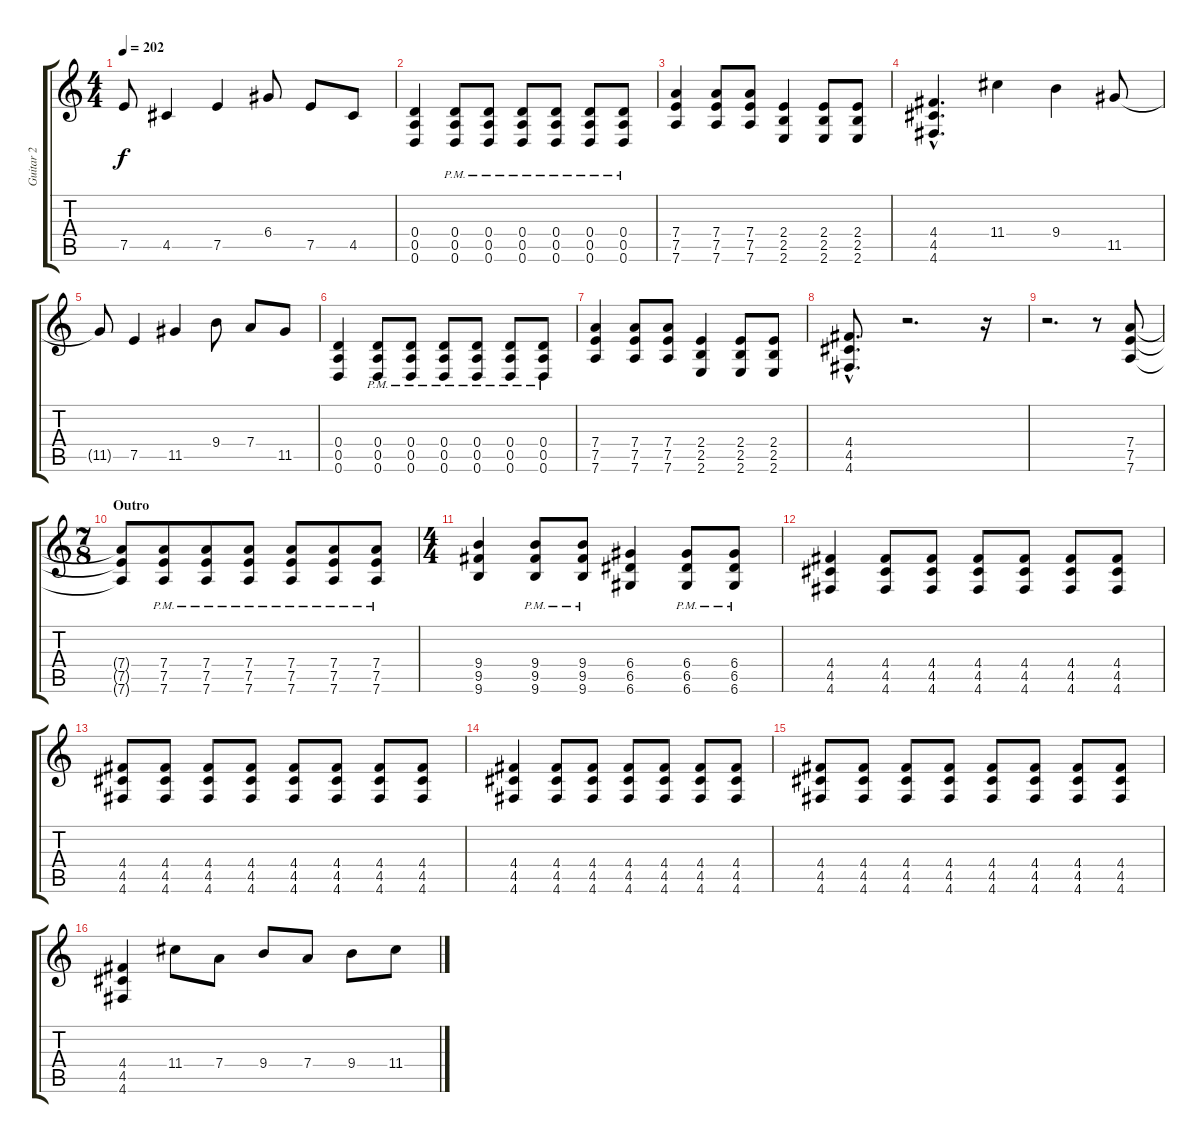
\track ("Guitar 2" "Guitar 2") {instrument distortionguitar}
\staff {score tabs}
\tuning (E4 B3 G3 D3 A2 D2) {hide}
\ts (4 4)
\tempo 202
\clef g2
\ks c
7.5{t}.8{dy f} 4.5.4 7.5.4 6.4.8 7.5.8 4.5.8 |
(0.4 0.5 0.6).4 (0.4{pm} 0.5{pm} 0.6{pm}).8 (0.4{pm} 0.5{pm} 0.6{pm}).8 (0.4{pm} 0.5{pm} 0.6{pm}).8 (0.4{pm} 0.5{pm} 0.6{pm}).8 (0.4{pm} 0.5{pm} 0.6{pm}).8 (0.4{pm} 0.5{pm} 0.6{pm}).8 |
(7.4 7.5 7.6).4 (7.4 7.5 7.6).8 (7.4 7.5 7.6).8 (2.4 2.5 2.6).4 (2.4 2.5 2.6).8 (2.4 2.5 2.6).8 |
(4.4{hac} 4.5{hac} 4.6{hac}).4{d} 11.4.4 9.4.4 11.5.8 |
11.5{t}.8 7.5.4 11.5.4 9.4.8 7.4.8 11.5.8 |
(0.4 0.5 0.6).4 (0.4{pm} 0.5{pm} 0.6{pm}).8 (0.4{pm} 0.5{pm} 0.6{pm}).8 (0.4{pm} 0.5{pm} 0.6{pm}).8 (0.4{pm} 0.5{pm} 0.6{pm}).8 (0.4{pm} 0.5{pm} 0.6{pm}).8 (0.4{pm} 0.5{pm} 0.6{pm}).8 |
(7.4 7.5 7.6).4 (7.4 7.5 7.6).8 (7.4 7.5 7.6).8 (2.4 2.5 2.6).4 (2.4 2.5 2.6).8 (2.4 2.5 2.6).8 |
(4.4{hac} 4.5{hac} 4.6{hac}).8{d} r.2{d} r.16 |
r.2{d} r.8 (7.4 7.5 7.6).8 |
\ts (7 8)
\section ("" "Outro")
(7.4{t} 7.5{t} 7.6{t}).8 (7.4{pm} 7.5{pm} 7.6{pm}).8 (7.4{pm} 7.5{pm} 7.6{pm}).8 (7.4{pm} 7.5{pm} 7.6{pm}).8 (7.4{pm} 7.5{pm} 7.6{pm}).8 (7.4{pm} 7.5{pm} 7.6{pm}).8 (7.4{pm} 7.5{pm} 7.6{pm}).8 |
\ts (4 4)
(9.4 9.5 9.6).4 (9.4{pm} 9.5{pm} 9.6{pm}).8 (9.4{pm} 9.5{pm} 9.6{pm}).8 (6.4 6.5 6.6).4 (6.4{pm} 6.5{pm} 6.6{pm}).8 (6.4{pm} 6.5{pm} 6.6{pm}).8 |
(4.4 4.5 4.6).4{volume 7} (4.4 4.5 4.6).8 (4.4 4.5 4.6).8 (4.4 4.5 4.6).8 (4.4 4.5 4.6).8 (4.4 4.5 4.6).8 (4.4 4.5 4.6).8 |
(4.4 4.5 4.6).8 (4.4 4.5 4.6).8 (4.4 4.5 4.6).8 (4.4 4.5 4.6).8 (4.4 4.5 4.6).8 (4.4 4.5 4.6).8 (4.4 4.5 4.6).8 (4.4 4.5 4.6).8 |
(4.4 4.5 4.6).4 (4.4 4.5 4.6).8 (4.4 4.5 4.6).8 (4.4 4.5 4.6).8 (4.4 4.5 4.6).8 (4.4 4.5 4.6).8 (4.4 4.5 4.6).8 |
(4.4 4.5 4.6).8 (4.4 4.5 4.6).8 (4.4 4.5 4.6).8 (4.4 4.5 4.6).8 (4.4 4.5 4.6).8 (4.4 4.5 4.6).8 (4.4 4.5 4.6).8 (4.4 4.5 4.6).8 |
(4.4 4.5 4.6).4{volume 13} 11.4.8 7.4.8 9.4.8 7.4.8 9.4.8 11.4.8
